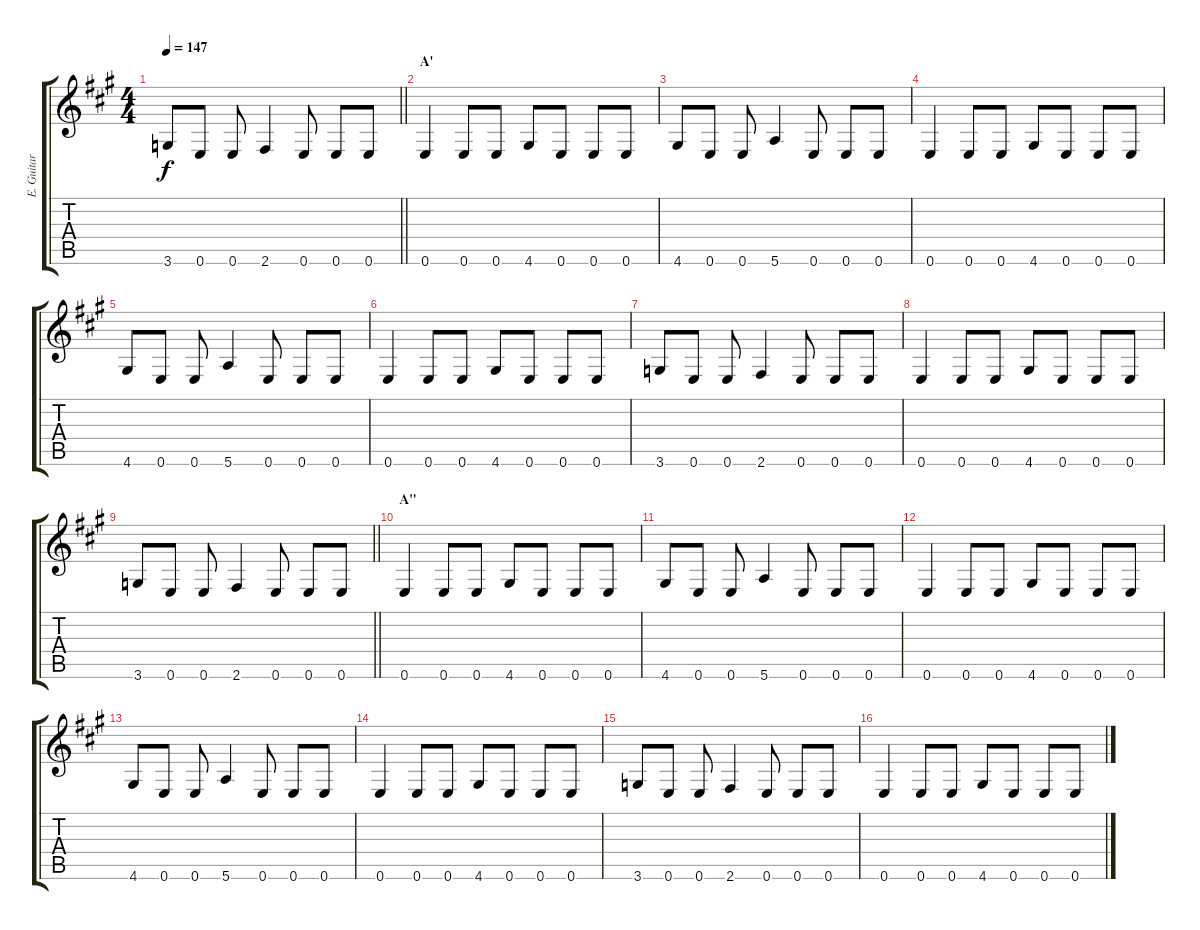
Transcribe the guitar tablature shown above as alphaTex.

\track ("E. Guitar II" "E. Guitar ") {instrument overdrivenguitar}
\staff {score tabs}
\tuning (E4 B3 G3 D3 A2 E2) {hide}
\ts (4 4)
\tempo 147
\clef g2
\barLineRight lightlight
\ks a
3.6.8{dy f} 0.6.8 0.6.8 2.6.4 0.6.8 0.6.8 0.6.8 |
\section ("" "A'")
0.6.4 0.6.8 0.6.8 4.6.8 0.6.8 0.6.8 0.6.8 |
4.6.8 0.6.8 0.6.8 5.6.4 0.6.8 0.6.8 0.6.8 |
0.6.4 0.6.8 0.6.8 4.6.8 0.6.8 0.6.8 0.6.8 |
4.6.8 0.6.8 0.6.8 5.6.4 0.6.8 0.6.8 0.6.8 |
0.6.4 0.6.8 0.6.8 4.6.8 0.6.8 0.6.8 0.6.8 |
3.6.8 0.6.8 0.6.8 2.6.4 0.6.8 0.6.8 0.6.8 |
0.6.4 0.6.8 0.6.8 4.6.8 0.6.8 0.6.8 0.6.8 |
\barLineRight lightlight
3.6.8 0.6.8 0.6.8 2.6.4 0.6.8 0.6.8 0.6.8 |
\section ("" "A\"")
0.6.4 0.6.8 0.6.8 4.6.8 0.6.8 0.6.8 0.6.8 |
4.6.8 0.6.8 0.6.8 5.6.4 0.6.8 0.6.8 0.6.8 |
0.6.4 0.6.8 0.6.8 4.6.8 0.6.8 0.6.8 0.6.8 |
4.6.8 0.6.8 0.6.8 5.6.4 0.6.8 0.6.8 0.6.8 |
0.6.4 0.6.8 0.6.8 4.6.8 0.6.8 0.6.8 0.6.8 |
3.6.8 0.6.8 0.6.8 2.6.4 0.6.8 0.6.8 0.6.8 |
0.6.4 0.6.8 0.6.8 4.6.8 0.6.8 0.6.8 0.6.8
